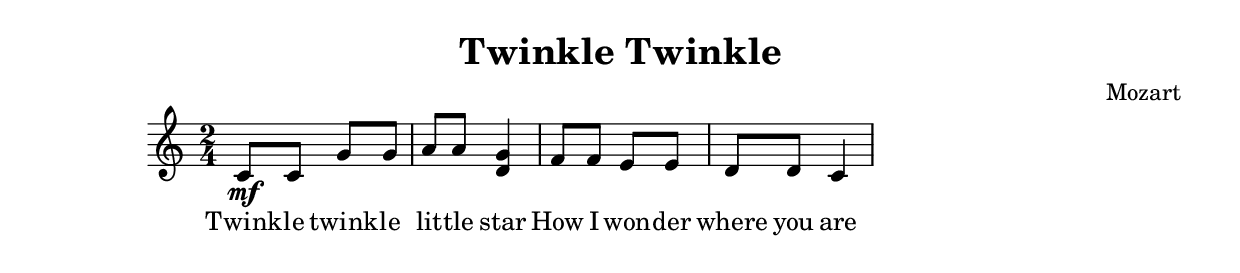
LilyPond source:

\header {
  title = "Twinkle Twinkle"
  composer = "Mozart"
}

\relative c' {
 \time 2/4
  c8\mf c g' g
  a a <g d>4
  f8 f e e
  d d c4
}

\addlyrics {
  Twink -- le twink -- le lit -- tle star
  How I won -- der where you are
}
